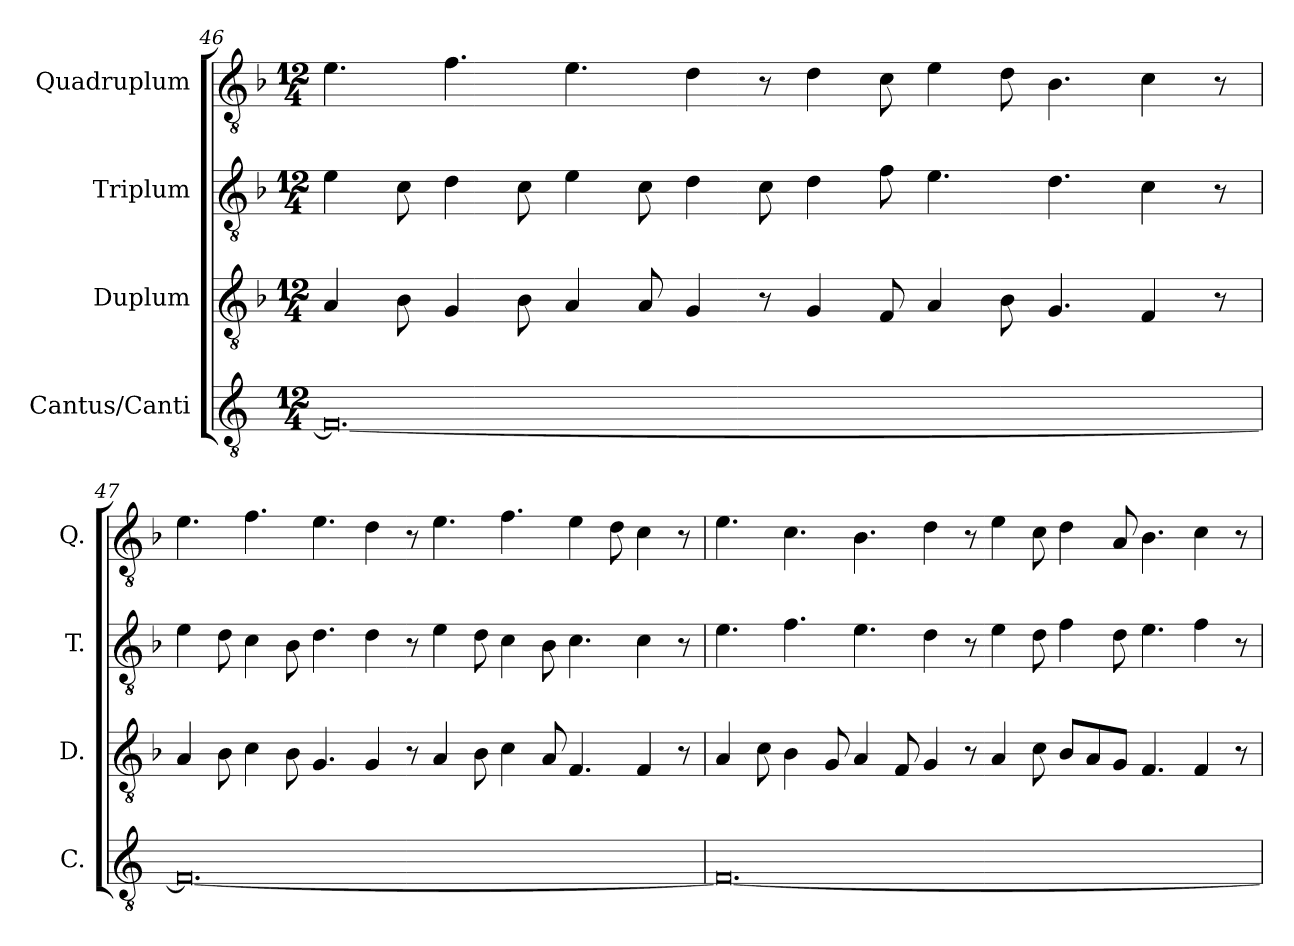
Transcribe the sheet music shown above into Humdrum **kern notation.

**kern	**kern	**kern	**kern
*part4	*part3	*part2	*part1
*staff4	*staff3	*staff2	*staff1
*I"Cantus/Canti	*I"Duplum	*I"Triplum	*I"Quadruplum
*I'C.	*I'D.	*I'T.	*I'Q.
*clefGv2	*clefGv2	*clefGv2	*clefGv2
*k[]	*k[b-]	*k[b-]	*k[b-]
*M12/4	*M12/4	*M12/4	*M12/4
=46	=46	=46	=46
0.F_	4A/	4e\	4.e\
.	8B-\	8c\	.
.	4G/	4d\	4.f\
.	8B-\	8c\	.
.	4A/	4e\	4.e\
.	8A/	8c\	.
.	4G/	4d\	4d\
.	8r	8c\	8r
.	4G/	4d\	4d\
.	8F/	8f\	8c\
.	4A/	4.e\	4e\
.	8B-\	.	8d\
.	4.G/	4.d\	4.B-\
.	4F/	4c\	4c\
.	8r	8r	8r
!!LO:LB:g=z
=47	=47	=47	=47
0.F_	4A/	4e\	4.e\
.	8B-\	8d\	.
.	4c\	4c\	4.f\
.	8B-\	8B-\	.
.	4.G/	4.d\	4.e\
.	4G/	4d\	4d\
.	8r	8r	8r
.	4A/	4e\	4.e\
.	8B-\	8d\	.
.	4c\	4c\	4.f\
.	8A/	8B-\	.
.	4.F/	4.c\	4e\
.	.	.	8d\
.	4F/	4c\	4c\
.	8r	8r	8r
=48	=48	=48	=48
0.F_	4A/	4.e\	4.e\
.	8c\	.	.
.	4B-\	4.f\	4.c\
.	8G/	.	.
.	4A/	4.e\	4.B-\
.	8F/	.	.
.	4G/	4d\	4d\
.	8r	8r	8r
.	4A/	4e\	4e\
.	8c\	8d\	8c\
.	8B-/L	4f\	4d\
.	8A/	.	.
.	8G/J	8d\	8A/
.	4.F/	4.e\	4.B-\
.	4F/	4f\	4c\
.	8r	8r	8r
=	=	=	=
*-	*-	*-	*-
